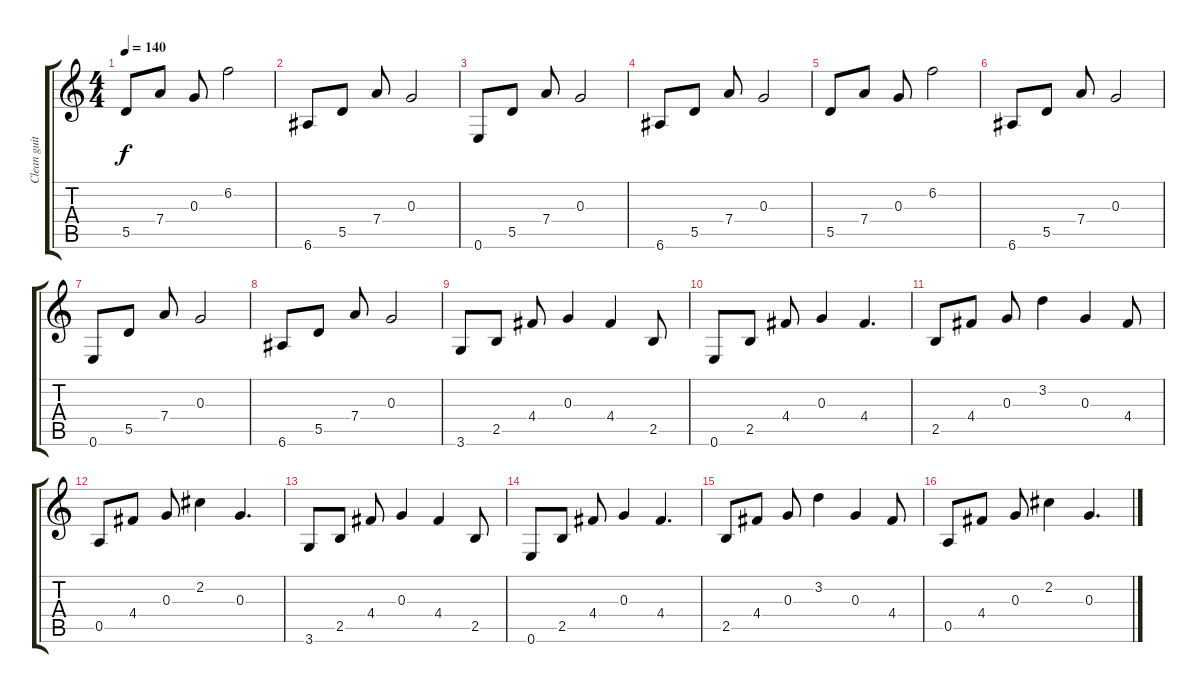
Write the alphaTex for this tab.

\track ("Clean guitar" "Clean guit") {instrument electricguitarclean}
\staff {score tabs}
\tuning (E4 B3 G3 D3 A2 E2) {hide}
\ts (4 4)
\tempo 140
\clef g2
\ks c
5.5.8{dy f} 7.4.8 0.3.8 6.2.2 |
6.6.8 5.5.8 7.4.8 0.3.2 |
0.6.8 5.5.8 7.4.8 0.3.2 |
6.6.8 5.5.8 7.4.8 0.3.2 |
5.5.8 7.4.8 0.3.8 6.2.2 |
6.6.8 5.5.8 7.4.8 0.3.2 |
0.6.8 5.5.8 7.4.8 0.3.2 |
6.6.8 5.5.8 7.4.8 0.3.2 |
3.6.8 2.5.8 4.4.8 0.3.4 4.4.4 2.5.8 |
0.6.8 2.5.8 4.4.8 0.3.4 4.4.4{d} |
2.5.8 4.4.8 0.3.8 3.2.4 0.3.4 4.4.8 |
0.5.8 4.4.8 0.3.8 2.2.4 0.3.4{d} |
3.6.8 2.5.8 4.4.8 0.3.4 4.4.4 2.5.8 |
0.6.8 2.5.8 4.4.8 0.3.4 4.4.4{d} |
2.5.8 4.4.8 0.3.8 3.2.4 0.3.4 4.4.8 |
0.5.8 4.4.8 0.3.8 2.2.4 0.3.4{d}
